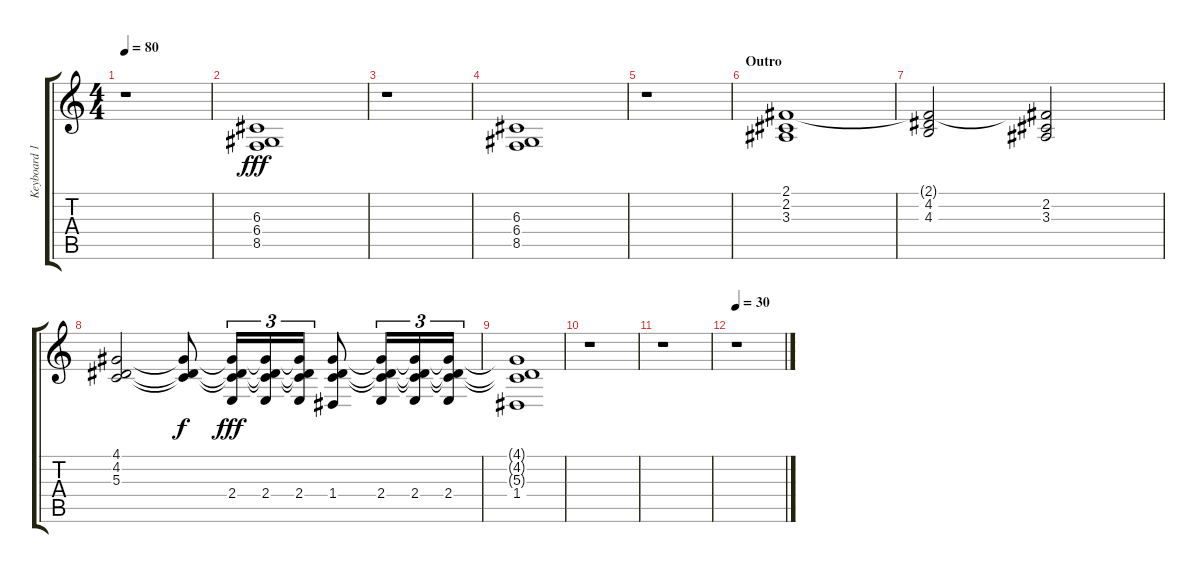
\track ("Keyboard 1" "Keyboard 1") {instrument brasssection}
\staff {score tabs}
\tuning (E4 B3 G3 D3 A2 E2) {hide}
\ts (4 4)
\tempo 80
\clef g2
\ks c
r.1{dy fff} |
(6.3 6.4 8.5).1 |
r.1 |
(6.3 6.4 8.5).1 |
r.1 |
\section ("" "Outro")
(2.1 2.2 3.3).1 |
(2.1{t} 4.2 4.3).2 (2.1{t} 2.2 3.3).2 |
(4.1 4.2 5.3).2 (4.1{t} 4.2{t} 5.3{t}).8{dy f} (4.1{t} 4.2{t} 5.3{t} 2.4).16{tu (3 2) dy fff} (4.1{t} 4.2{t} 5.3{t} 2.4).16{tu (3 2)} (4.1{t} 4.2{t} 5.3{t} 2.4).16{tu (3 2)} (4.1{t} 4.2{t} 5.3{t} 1.4).8 (4.1{t} 4.2{t} 5.3{t} 2.4).16{tu (3 2)} (4.1{t} 4.2{t} 5.3{t} 2.4).16{tu (3 2)} (4.1{t} 4.2{t} 5.3{t} 2.4).16{tu (3 2)} |
(4.1{t} 4.2{t} 5.3{t} 1.4).1 |
r.1 |
r.1 |
\tempo 30
r.1
